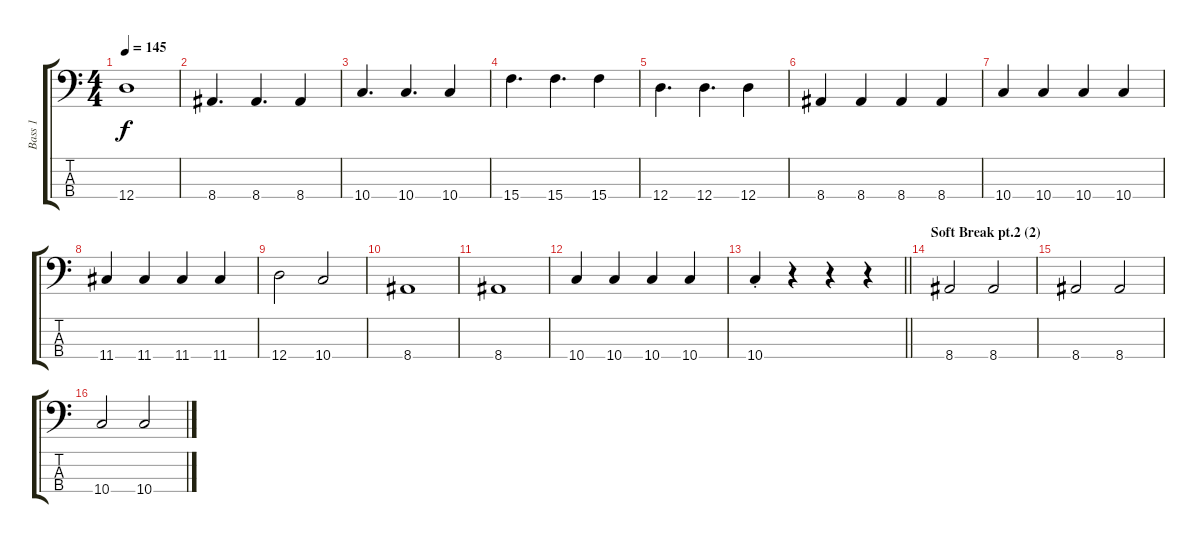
\track ("Bass 1" "Bass 1") {instrument electricbassfinger}
\staff {score tabs}
\tuning (G2 D2 A1 D1) {hide}
\ts (4 4)
\tempo 145
\clef f4
\ks c
12.4.1{dy f} |
8.4.4{d} 8.4.4{d} 8.4.4 |
10.4.4{d} 10.4.4{d} 10.4.4 |
15.4.4{d} 15.4.4{d} 15.4.4 |
12.4.4{d} 12.4.4{d} 12.4.4 |
8.4.4 8.4.4 8.4.4 8.4.4 |
10.4.4 10.4.4 10.4.4 10.4.4 |
11.4.4 11.4.4 11.4.4 11.4.4 |
12.4.2 10.4.2 |
8.4.1 |
8.4.1 |
10.4.4 10.4.4 10.4.4 10.4.4 |
\barLineRight lightlight
10.4{st}.4 r.4 r.4 r.4 |
\section ("" "Soft Break pt.2 (2)")
8.4.2 8.4.2 |
8.4.2 8.4.2 |
10.4.2 10.4.2
